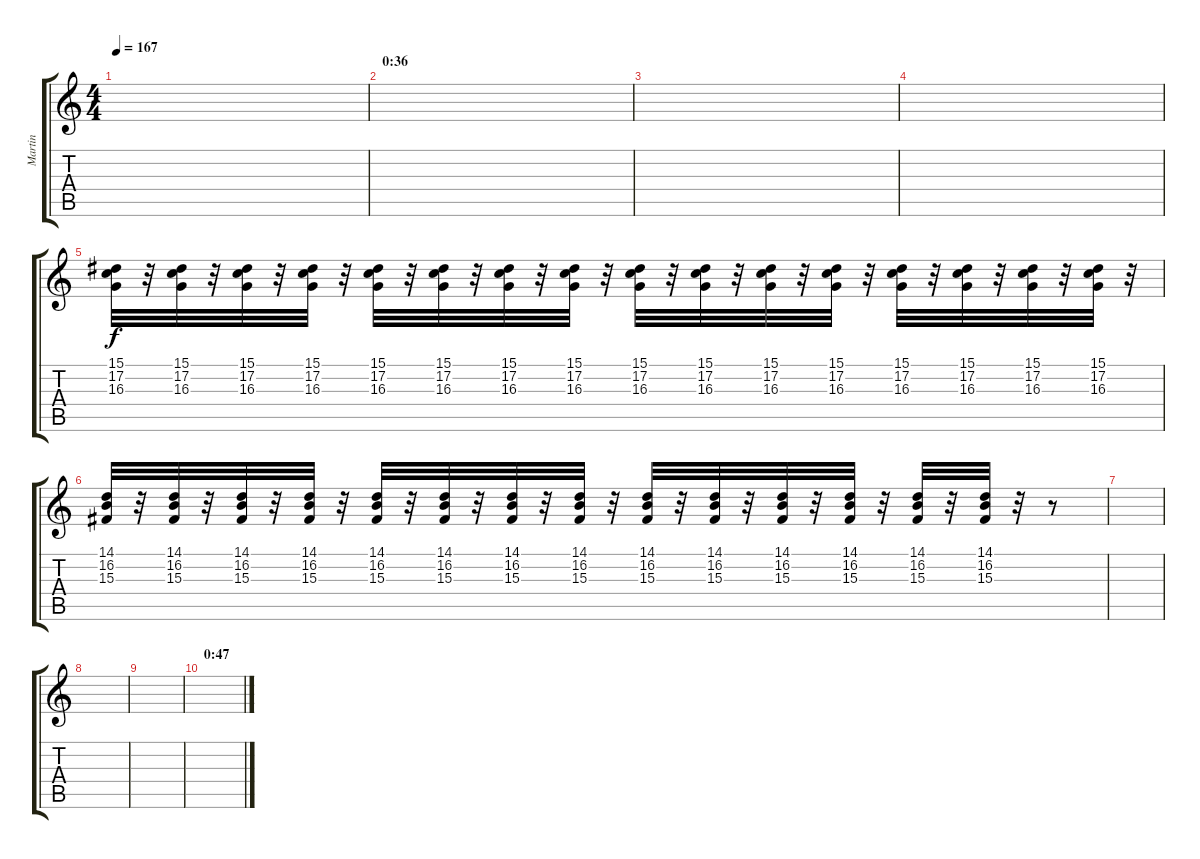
\track ("Martin" "Martin") {instrument brasssection}
\staff {score tabs}
\tuning (C4 G3 Eb3 Bb2 F2 C2) {hide}
\ts (4 4)
\tempo 167
\clef g2
\ks c
|
\section ("" "0:36")
|
|
|
(15.1 17.2 16.3).32 r.32 (15.1 17.2 16.3).32 r.32 (15.1 17.2 16.3).32 r.32 (15.1 17.2 16.3).32 r.32 (15.1 17.2 16.3).32 r.32 (15.1 17.2 16.3).32 r.32 (15.1 17.2 16.3).32 r.32 (15.1 17.2 16.3).32 r.32 (15.1 17.2 16.3).32 r.32 (15.1 17.2 16.3).32 r.32 (15.1 17.2 16.3).32 r.32 (15.1 17.2 16.3).32 r.32 (15.1 17.2 16.3).32 r.32 (15.1 17.2 16.3).32 r.32 (15.1 17.2 16.3).32 r.32 (15.1 17.2 16.3).32 r.32 |
(14.1 16.2 15.3).32 r.32 (14.1 16.2 15.3).32 r.32 (14.1 16.2 15.3).32 r.32 (14.1 16.2 15.3).32 r.32 (14.1 16.2 15.3).32 r.32 (14.1 16.2 15.3).32 r.32 (14.1 16.2 15.3).32 r.32 (14.1 16.2 15.3).32 r.32 (14.1 16.2 15.3).32 r.32 (14.1 16.2 15.3).32 r.32 (14.1 16.2 15.3).32 r.32 (14.1 16.2 15.3).32 r.32 (14.1 16.2 15.3).32 r.32 (14.1 16.2 15.3).32 r.32 r.8 |
|
|
|
\section ("" "0:47")
